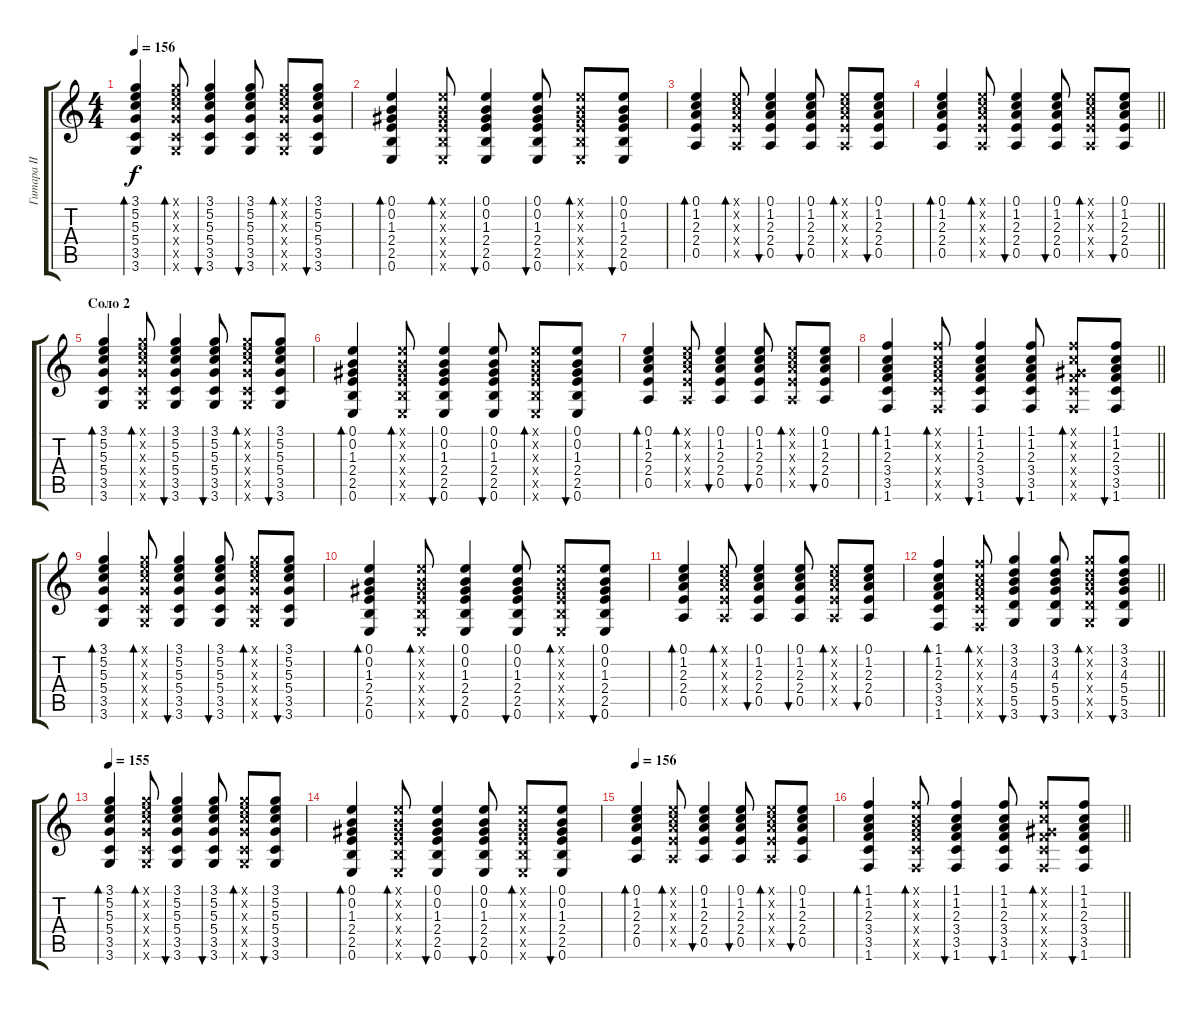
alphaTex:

\track ("Гитара II" "Гитара II") {instrument acousticguitarsteel}
\staff {score tabs}
\tuning (E4 B3 G3 D3 A2 E2) {hide}
\ts (4 4)
\tempo 156
\clef g2
\ks c
(3.1 5.2 5.3 5.4 3.5 3.6).4{bd 60 dy f} (3.1{x} 5.2{x} 5.3{x} 5.4{x} 3.5{x} 3.6{x}).8{bd 60} (3.1 5.2 5.3 5.4 3.5 3.6).4{bu 60} (3.1 5.2 5.3 5.4 3.5 3.6).8{bu 60} (3.1{x} 5.2{x} 5.3{x} 5.4{x} 3.5{x} 3.6{x}).8{bd 60} (3.1 5.2 5.3 5.4 3.5 3.6).8{bu 60} |
(0.1 0.2 1.3 2.4 2.5 0.6).4{bd 60} (0.1{x} 0.2{x} 1.3{x} 2.4{x} 2.5{x} 0.6{x}).8{bd 60} (0.1 0.2 1.3 2.4 2.5 0.6).4{bu 60} (0.1 0.2 1.3 2.4 2.5 0.6).8{bu 60} (0.1{x} 0.2{x} 1.3{x} 2.4{x} 2.5{x} 0.6{x}).8{bd 60} (0.1 0.2 1.3 2.4 2.5 0.6).8{bu 60} |
(0.1 1.2 2.3 2.4 0.5).4{bd 60} (0.1{x} 1.2{x} 2.3{x} 2.4{x} 0.5{x}).8{bd 60} (0.1 1.2 2.3 2.4 0.5).4{bu 60} (0.1 1.2 2.3 2.4 0.5).8{bu 60} (0.1{x} 1.2{x} 2.3{x} 2.4{x} 0.5{x}).8{bd 60} (0.1 1.2 2.3 2.4 0.5).8{bu 60} |
\barLineRight lightlight
(0.1 1.2 2.3 2.4 0.5).4{bd 60} (0.1{x} 1.2{x} 2.3{x} 2.4{x} 0.5{x}).8{bd 60} (0.1 1.2 2.3 2.4 0.5).4{bu 60} (0.1 1.2 2.3 2.4 0.5).8{bu 60} (0.1{x} 1.2{x} 2.3{x} 2.4{x} 0.5{x}).8{bd 60} (0.1 1.2 2.3 2.4 0.5).8{bu 60} |
\section ("" "Соло 2")
(3.1 5.2 5.3 5.4 3.5 3.6).4{bd 60} (3.1{x} 5.2{x} 5.3{x} 5.4{x} 3.5{x} 3.6{x}).8{bd 60} (3.1 5.2 5.3 5.4 3.5 3.6).4{bu 60} (3.1 5.2 5.3 5.4 3.5 3.6).8{bu 60} (3.1{x} 5.2{x} 5.3{x} 5.4{x} 3.5{x} 3.6{x}).8{bd 60} (3.1 5.2 5.3 5.4 3.5 3.6).8{bu 60} |
(0.1 0.2 1.3 2.4 2.5 0.6).4{bd 60} (0.1{x} 0.2{x} 1.3{x} 2.4{x} 2.5{x} 0.6{x}).8{bd 60} (0.1 0.2 1.3 2.4 2.5 0.6).4{bu 60} (0.1 0.2 1.3 2.4 2.5 0.6).8{bu 60} (0.1{x} 0.2{x} 1.3{x} 2.4{x} 2.5{x} 0.6{x}).8{bd 60} (0.1 0.2 1.3 2.4 2.5 0.6).8{bu 60} |
(0.1 1.2 2.3 2.4 0.5).4{bd 60} (0.1{x} 1.2{x} 2.3{x} 2.4{x} 0.5{x}).8{bd 60} (0.1 1.2 2.3 2.4 0.5).4{bu 60} (0.1 1.2 2.3 2.4 0.5).8{bu 60} (0.1{x} 1.2{x} 2.3{x} 2.4{x} 0.5{x}).8{bd 60} (0.1 1.2 2.3 2.4 0.5).8{bu 60} |
\barLineRight lightlight
(1.1 1.2 2.3 3.4 3.5 1.6).4{bd 60} (1.1{x} 1.2{x} 2.3{x} 3.4{x} 3.5{x} 1.6{x}).8{bd 60} (1.1 1.2 2.3 3.4 3.5 1.6).4{bu 60} (1.1 1.2 2.3 3.4 3.5 1.6).8{bu 60} (1.1{x} 1.2{x} 1.3{x} 3.4{x} 3.5{x} 1.6{x}).8{bd 60} (1.1 1.2 2.3 3.4 3.5 1.6).8{bu 60} |
(3.1 5.2 5.3 5.4 3.5 3.6).4{bd 60} (3.1{x} 5.2{x} 5.3{x} 5.4{x} 3.5{x} 3.6{x}).8{bd 60} (3.1 5.2 5.3 5.4 3.5 3.6).4{bu 60} (3.1 5.2 5.3 5.4 3.5 3.6).8{bu 60} (3.1{x} 5.2{x} 5.3{x} 5.4{x} 3.5{x} 3.6{x}).8{bd 60} (3.1 5.2 5.3 5.4 3.5 3.6).8{bu 60} |
(0.1 0.2 1.3 2.4 2.5 0.6).4{bd 60} (0.1{x} 0.2{x} 1.3{x} 2.4{x} 2.5{x} 0.6{x}).8{bd 60} (0.1 0.2 1.3 2.4 2.5 0.6).4{bu 60} (0.1 0.2 1.3 2.4 2.5 0.6).8{bu 60} (0.1{x} 0.2{x} 1.3{x} 2.4{x} 2.5{x} 0.6{x}).8{bd 60} (0.1 0.2 1.3 2.4 2.5 0.6).8{bu 60} |
(0.1 1.2 2.3 2.4 0.5).4{bd 60} (0.1{x} 1.2{x} 2.3{x} 2.4{x} 0.5{x}).8{bd 60} (0.1 1.2 2.3 2.4 0.5).4{bu 60} (0.1 1.2 2.3 2.4 0.5).8{bu 60} (0.1{x} 1.2{x} 2.3{x} 2.4{x} 0.5{x}).8{bd 60} (0.1 1.2 2.3 2.4 0.5).8{bu 60} |
\barLineRight lightlight
(1.1 1.2 2.3 3.4 3.5 1.6).4{bd 60} (1.1{x} 1.2{x} 2.3{x} 3.4{x} 3.5{x} 1.6{x}).8{bd 60} (3.1 3.2 4.3 5.4 5.5 3.6).4{bu 60} (3.1 3.2 4.3 5.4 5.5 3.6).8{bu 60} (3.1{x} 3.2{x} 4.3{x} 5.4{x} 5.5{x} 3.6{x}).8{bd 60} (3.1 3.2 4.3 5.4 5.5 3.6).8{bu 60} |
\tempo 155
(3.1 5.2 5.3 5.4 3.5 3.6).4{bd 60} (3.1{x} 5.2{x} 5.3{x} 5.4{x} 3.5{x} 3.6{x}).8{bd 60} (3.1 5.2 5.3 5.4 3.5 3.6).4{bu 60} (3.1 5.2 5.3 5.4 3.5 3.6).8{bu 60} (3.1{x} 5.2{x} 5.3{x} 5.4{x} 3.5{x} 3.6{x}).8{bd 60} (3.1 5.2 5.3 5.4 3.5 3.6).8{bu 60} |
(0.1 0.2 1.3 2.4 2.5 0.6).4{bd 60} (0.1{x} 0.2{x} 1.3{x} 2.4{x} 2.5{x} 0.6{x}).8{bd 60} (0.1 0.2 1.3 2.4 2.5 0.6).4{bu 60} (0.1 0.2 1.3 2.4 2.5 0.6).8{bu 60} (0.1{x} 0.2{x} 1.3{x} 2.4{x} 2.5{x} 0.6{x}).8{bd 60} (0.1 0.2 1.3 2.4 2.5 0.6).8{bu 60} |
\tempo 156
(0.1 1.2 2.3 2.4 0.5).4{bd 60} (0.1{x} 1.2{x} 2.3{x} 2.4{x} 0.5{x}).8{bd 60} (0.1 1.2 2.3 2.4 0.5).4{bu 60} (0.1 1.2 2.3 2.4 0.5).8{bu 60} (0.1{x} 1.2{x} 2.3{x} 2.4{x} 0.5{x}).8{bd 60} (0.1 1.2 2.3 2.4 0.5).8{bu 60} |
\barLineRight lightlight
(1.1 1.2 2.3 3.4 3.5 1.6).4{bd 60} (1.1{x} 1.2{x} 2.3{x} 3.4{x} 3.5{x} 1.6{x}).8{bd 60} (1.1 1.2 2.3 3.4 3.5 1.6).4{bu 60} (1.1 1.2 2.3 3.4 3.5 1.6).8{bu 60} (1.1{x} 1.2{x} 1.3{x} 3.4{x} 3.5{x} 1.6{x}).8{bd 60} (1.1 1.2 2.3 3.4 3.5 1.6).8{bu 60}
